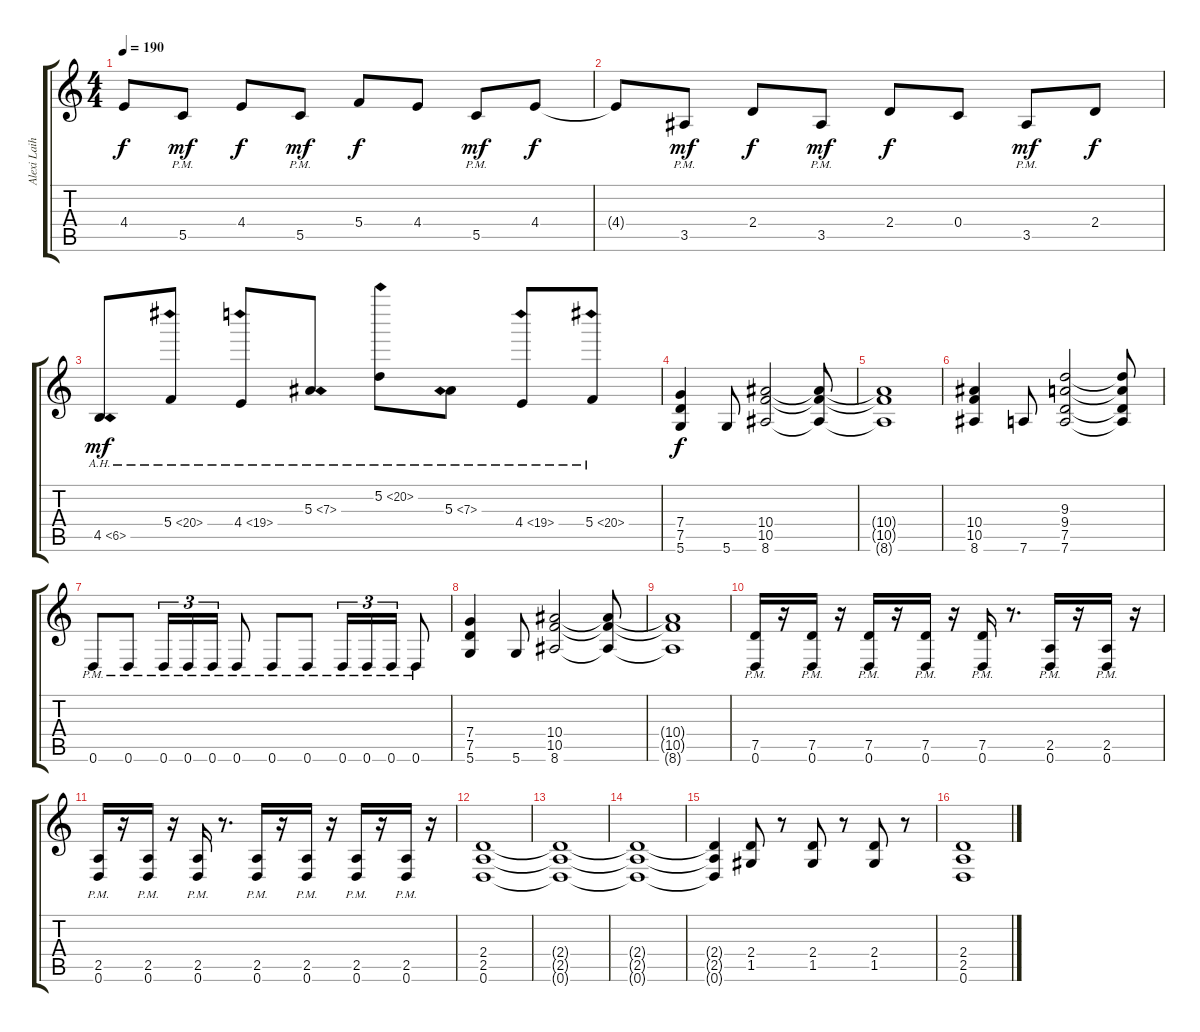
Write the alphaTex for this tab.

\track ("Alexi Laiho" "Alexi Laih") {instrument distortionguitar}
\staff {score tabs}
\tuning (D4 A3 F3 C3 G2 D2) {hide}
\ts (4 4)
\tempo 190
\clef g2
\ks c
4.4{t}.8{dy f} 5.5{pm}.8{dy mf} 4.4.8{dy f} 5.5{pm}.8{dy mf} 5.4.8{dy f} 4.4.8 5.5{pm}.8{dy mf} 4.4.8{dy f} |
4.4{t}.8 3.5{pm}.8{dy mf} 2.4.8{dy f} 3.5{pm}.8{dy mf} 2.4.8{dy f} 0.4.8 3.5{pm}.8{dy mf} 2.4.8{dy f} |
4.5{ah 2}.8{dy mf} 5.4{ah 15}.8 4.4{ah 15}.8 5.3{ah 2}.8 5.2{ah 15}.8 5.3{ah 2}.8 4.4{ah 15}.8 5.4{ah 15}.8 |
(7.4 7.5 5.6).4{dy f} 5.6.8 (10.4 10.5 8.6).2 (10.4{t} 10.5{t} 8.6{t}).8 |
(10.4{t} 10.5{t} 8.6{t}).1 |
(10.4 10.5 8.6).4 7.6.8 (9.3 9.4 7.5 7.6).2 (9.3{t} 9.4{t} 7.5{t} 7.6{t}).8 |
0.6{pm}.8 0.6{pm}.8 0.6{pm}.16{tu (3 2)} 0.6{pm}.16{tu (3 2)} 0.6{pm}.16{tu (3 2)} 0.6{pm}.8 0.6{pm}.8 0.6{pm}.8 0.6{pm}.16{tu (3 2)} 0.6{pm}.16{tu (3 2)} 0.6{pm}.16{tu (3 2)} 0.6{pm}.8 |
(7.4 7.5 5.6).4 5.6.8 (10.4 10.5 8.6).2 (10.4{t} 10.5{t} 8.6{t}).8 |
(10.4{t} 10.5{t} 8.6{t}).1 |
(7.5{pm} 0.6{pm}).16 r.16 (7.5{pm} 0.6{pm}).16 r.16 (7.5{pm} 0.6{pm}).16 r.16 (7.5{pm} 0.6{pm}).16 r.16 (7.5{pm} 0.6{pm}).16 r.8{d} (2.5{pm} 0.6{pm}).16 r.16 (2.5{pm} 0.6{pm}).16 r.16 |
(2.5{pm} 0.6{pm}).16 r.16 (2.5{pm} 0.6{pm}).16 r.16 (2.5{pm} 0.6{pm}).16 r.8{d} (2.5{pm} 0.6{pm}).16 r.16 (2.5{pm} 0.6{pm}).16 r.16 (2.5{pm} 0.6{pm}).16 r.16 (2.5{pm} 0.6{pm}).16 r.16 |
(2.4 2.5 0.6).1 |
(2.4{t} 2.5{t} 0.6{t}).1 |
(2.4{t} 2.5{t} 0.6{t}).1 |
(2.4{t} 2.5{t} 0.6{t}).4 (2.4 1.5).8 r.8 (2.4 1.5).8 r.8 (2.4 1.5).8 r.8 |
(2.4 2.5 0.6).1
